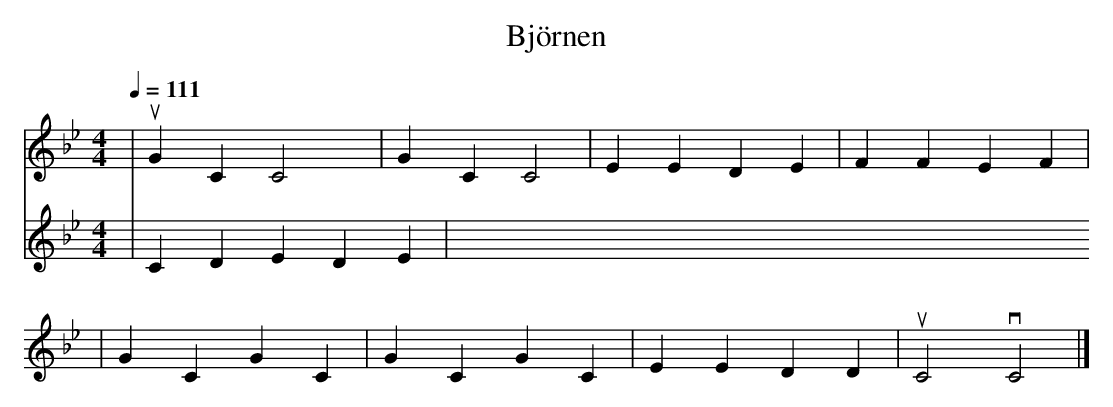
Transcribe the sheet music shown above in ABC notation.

X:1
T: Björnen
M: 4/4
L: 1/4
Q: 111
K: Bb
[V:1] | uGC C2 | GC C2 | EE DE | FF EF |
[V:2] | C D E D E
[V:1] | GC GC | GC GC | EE DD | uC2 vC2 |]
[V:2] |
